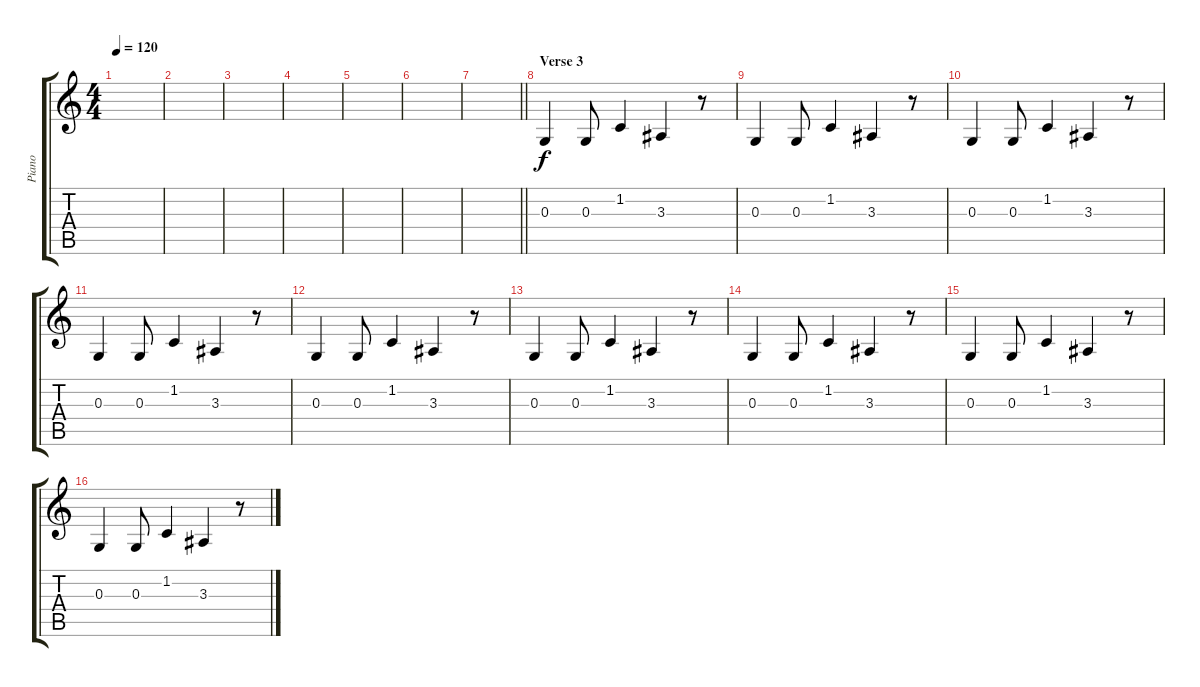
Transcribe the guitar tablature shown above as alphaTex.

\track ("Piano" "Piano") {instrument acousticgrandpiano}
\staff {score tabs}
\tuning (E4 B3 G3 D3 A2 E2) {hide}
\ts (4 4)
\tempo 120
\clef g2
\ks c
|
|
|
|
|
|
\barLineRight lightlight
|
\section ("" "Verse 3")
0.3.4 0.3.8 1.2.4 3.3.4 r.8 |
0.3.4 0.3.8 1.2.4 3.3.4 r.8 |
0.3.4 0.3.8 1.2.4 3.3.4 r.8 |
0.3.4 0.3.8 1.2.4 3.3.4 r.8 |
0.3.4 0.3.8 1.2.4 3.3.4 r.8 |
0.3.4 0.3.8 1.2.4 3.3.4 r.8 |
0.3.4 0.3.8 1.2.4 3.3.4 r.8 |
0.3.4 0.3.8 1.2.4 3.3.4 r.8 |
0.3.4 0.3.8 1.2.4 3.3.4 r.8
